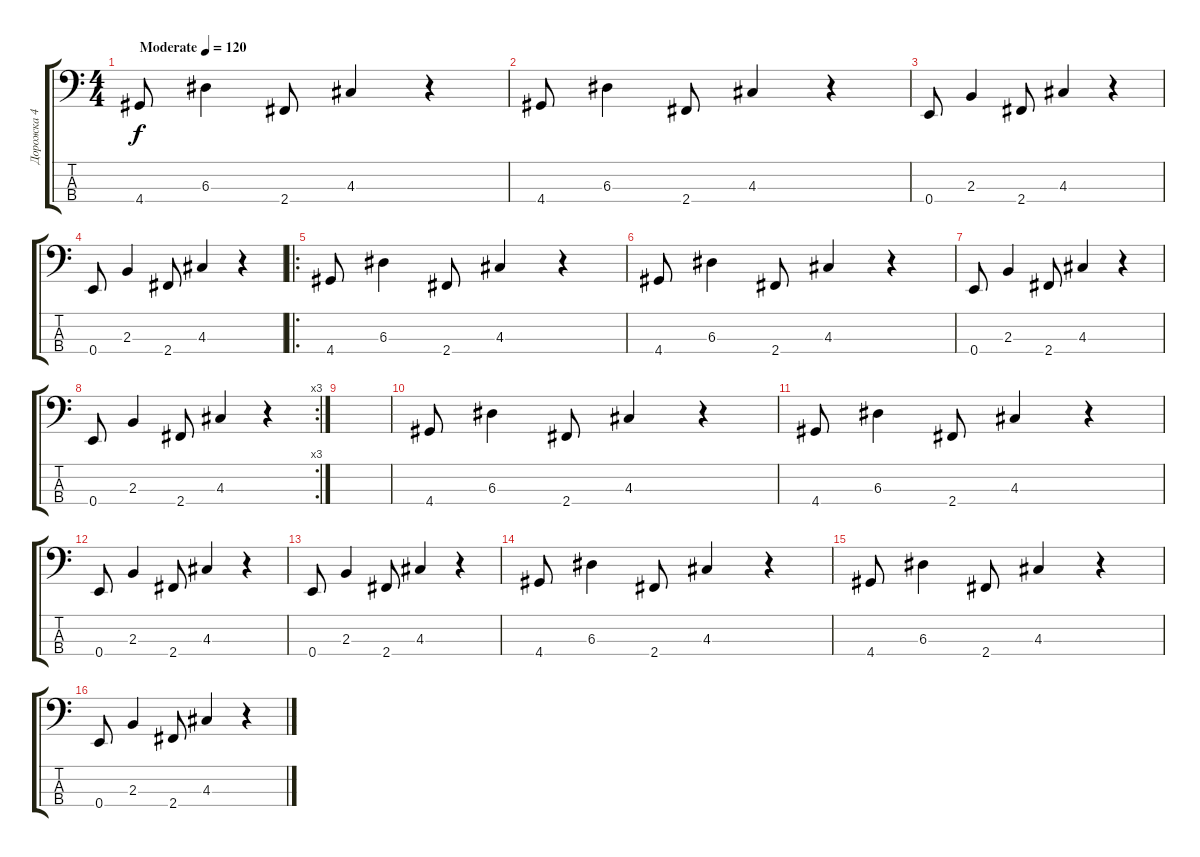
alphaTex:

\track ("Дорожка 4" "Дорожка 4") {instrument electricbasspick}
\staff {score tabs}
\tuning (G2 D2 A1 E1) {hide}
\ts (4 4)
\tempo (120 "Moderate")
\clef f4
\ks c
4.4.8{dy f instrument electricbasspick} 6.3.4 2.4.8 4.3.4 r.4 |
4.4.8 6.3.4 2.4.8 4.3.4 r.4 |
0.4.8 2.3.4 2.4.8 4.3.4 r.4 |
0.4.8 2.3.4 2.4.8 4.3.4 r.4 |
\ro
4.4.8 6.3.4 2.4.8 4.3.4 r.4 |
4.4.8 6.3.4 2.4.8 4.3.4 r.4 |
0.4.8 2.3.4 2.4.8 4.3.4 r.4 |
\rc 3
0.4.8 2.3.4 2.4.8 4.3.4 r.4 |
|
4.4.8 6.3.4 2.4.8 4.3.4 r.4 |
4.4.8 6.3.4 2.4.8 4.3.4 r.4 |
0.4.8 2.3.4 2.4.8 4.3.4 r.4 |
0.4.8 2.3.4 2.4.8 4.3.4 r.4 |
4.4.8 6.3.4 2.4.8 4.3.4 r.4 |
4.4.8 6.3.4 2.4.8 4.3.4 r.4 |
0.4.8 2.3.4 2.4.8 4.3.4 r.4
